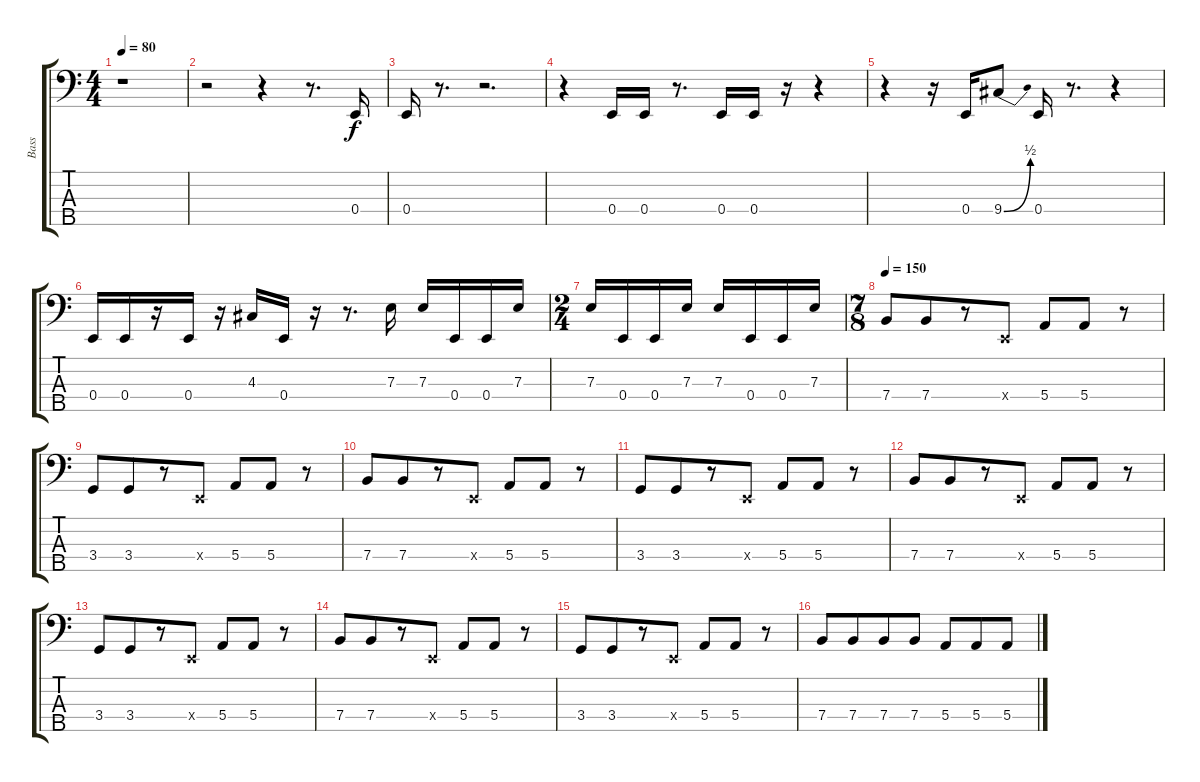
\track ("Bass" "Bass") {instrument electricbasspick}
\staff {score tabs}
\tuning (G2 D2 A1 E1 B0) {hide}
\ts (4 4)
\tempo 80
\clef f4
\ks c
r.1{dy f} |
r.2 r.4 r.8{d} 0.4.16 |
0.4.16 r.8{d} r.2{d} |
r.4 0.4.16 0.4.16 r.8{d} 0.4.16 0.4.16 r.16 r.4 |
r.4 r.16 0.4.16 9.4{be (bend 0 0 60 2)}.8 0.4.16 r.8{d} r.4 |
0.4.16 0.4.16 r.16 0.4.16 r.16 4.3.16 0.4.16 r.16 r.8{d} 7.3.16 7.3.16 0.4.16 0.4.16 7.3.16 |
\ts (2 4)
7.3.16 0.4.16 0.4.16 7.3.16 7.3.16 0.4.16 0.4.16 7.3.16 |
\ts (7 8)
\tempo 150
7.4.8 7.4.8 r.8 0.4{x}.8 5.4.8 5.4.8 r.8 |
3.4.8 3.4.8 r.8 0.4{x}.8 5.4.8 5.4.8 r.8 |
7.4.8 7.4.8 r.8 0.4{x}.8 5.4.8 5.4.8 r.8 |
3.4.8 3.4.8 r.8 0.4{x}.8 5.4.8 5.4.8 r.8 |
7.4.8 7.4.8 r.8 0.4{x}.8 5.4.8 5.4.8 r.8 |
3.4.8 3.4.8 r.8 0.4{x}.8 5.4.8 5.4.8 r.8 |
7.4.8 7.4.8 r.8 0.4{x}.8 5.4.8 5.4.8 r.8 |
3.4.8 3.4.8 r.8 0.4{x}.8 5.4.8 5.4.8 r.8 |
7.4.8 7.4.8 7.4.8 7.4.8 5.4.8 5.4.8 5.4.8
